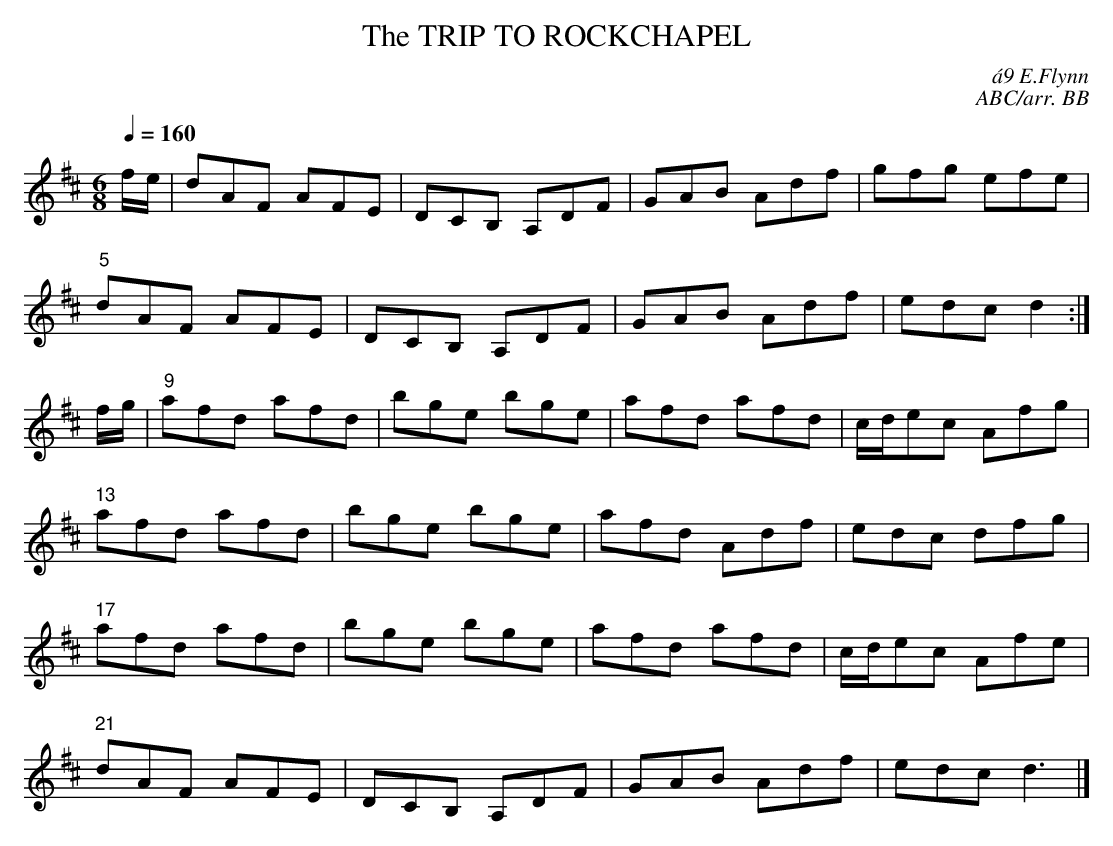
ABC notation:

X:1
T:TRIP TO ROCKCHAPEL, The
C:\'a9 E.Flynn
C:ABC/arr. BB
M:6/8
Q:1/4=160
L:1/8
K:D
f/e/|dAF AFE|DCB, A,DF|GAB Adf|gfg efe|
"5"dAF AFE|DCB, A,DF|GAB Adf|edc d2:|
f/g/|"9"afd afd|bge bge|afd afd|c/d/ec Afg|
"13"afd afd|bge bge|afd Adf|edc dfg|
"17"afd afd|bge bge|afd afd|c/d/ec Afe|
"21"dAF AFE|DCB, A,DF|GAB Adf|edc d3|]
